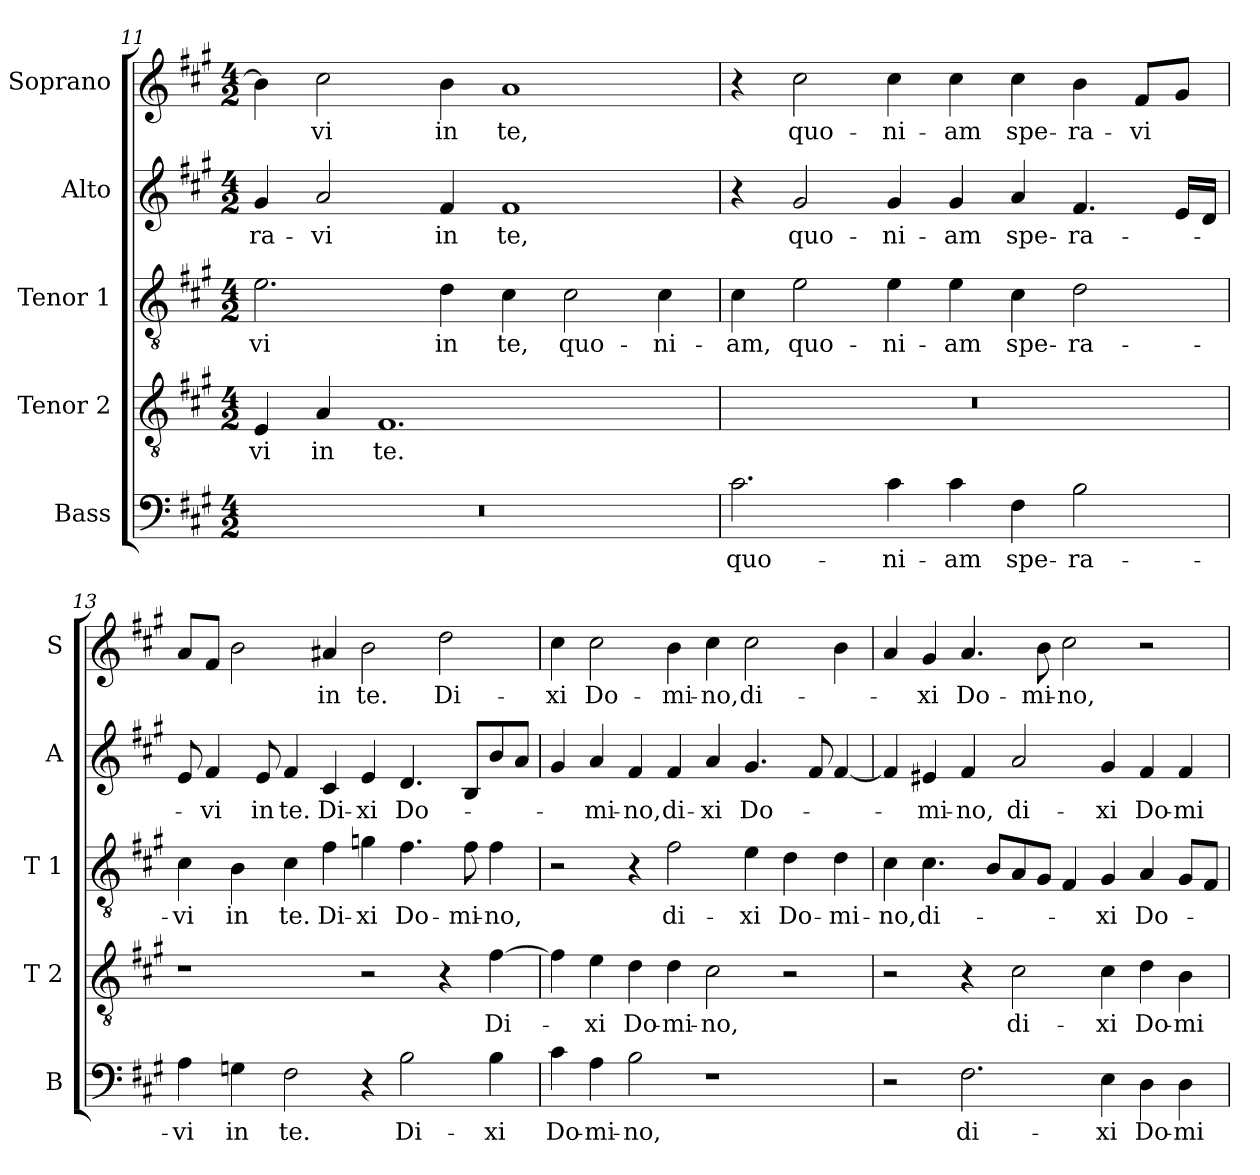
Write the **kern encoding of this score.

**kern	**text	**kern	**text	**kern	**text	**kern	**text	**kern	**text
*part5	*part5	*part4	*part4	*part3	*part3	*part2	*part2	*part1	*part1
*staff5	*staff5	*staff4	*staff4	*staff3	*staff3	*staff2	*staff2	*staff1	*staff1
*I"Bass	*	*I"Tenor 2	*	*I"Tenor 1	*	*I"Alto	*	*I"Soprano	*
*I'B	*	*I'T 2	*	*I'T 1	*	*I'A	*	*I'S	*
*clefF4	*	*clefGv2	*	*clefGv2	*	*clefG2	*	*clefG2	*
*k[f#c#g#]	*	*k[f#c#g#]	*	*k[f#c#g#]	*	*k[f#c#g#]	*	*k[f#c#g#]	*
*A:	*	*A:	*	*A:	*	*A:	*	*A:	*
*M4/2	*	*M4/2	*	*M4/2	*	*M4/2	*	*M4/2	*
=11	=11	=11	=11	=11	=11	=11	=11	=11	=11
!	!	!	!LO:LY:b	!	!LO:LY:b	!	!LO:LY:b	!	!
0r	.	4E/	-vi	2.e\	-vi	4g#/	-ra-	4b\]	.
!	!	!	!LO:LY:b	!	!	!	!LO:LY:b	!	!LO:LY:b
.	.	4A/	in	.	.	2a/	-vi	2cc#\	-vi
!	!	!	!LO:LY:b	!	!	!	!	!	!
.	.	1.F#	te.	.	.	.	.	.	.
!	!	!	!	!	!LO:LY:b	!	!LO:LY:b	!	!LO:LY:b
.	.	.	.	4d\	in	4f#/	in	4b\	in
!	!	!	!	!	!LO:LY:b	!	!LO:LY:b	!	!LO:LY:b
.	.	.	.	4c#\	te,	1f#	te,	1a	te,
!	!	!	!	!	!LO:LY:b	!	!	!	!
.	.	.	.	2c#\	quo-	.	.	.	.
!	!	!	!	!	!LO:LY:b	!	!	!	!
.	.	.	.	4c#\	-ni-	.	.	.	.
=12	=12	=12	=12	=12	=12	=12	=12	=12	=12
!	!LO:LY:b	!	!	!	!LO:LY:b	!	!	!	!
2.c#\	quo-	0r	.	4c#\	-am,	4r	.	4r	.
!	!	!	!	!	!LO:LY:b	!	!LO:LY:b	!	!LO:LY:b
.	.	.	.	2e\	quo-	2g#/	quo-	2cc#\	quo-
!	!LO:LY:b	!	!	!	!LO:LY:b	!	!LO:LY:b	!	!LO:LY:b
4c#\	-ni-	.	.	4e\	-ni-	4g#/	-ni-	4cc#\	-ni-
!	!LO:LY:b	!	!	!	!LO:LY:b	!	!LO:LY:b	!	!LO:LY:b
4c#\	-am	.	.	4e\	-am	4g#/	-am	4cc#\	-am
!	!LO:LY:b	!	!	!	!LO:LY:b	!	!LO:LY:b	!	!LO:LY:b
4F#\	spe-	.	.	4c#\	spe-	4a/	spe-	4cc#\	spe-
!	!LO:LY:b	!	!	!	!LO:LY:b	!	!LO:LY:b	!	!LO:LY:b
2B\	-ra-	.	.	2d\	-ra-	4.f#/	-ra-	4b\	-ra-
!	!	!	!	!	!	!	!	!	!LO:LY:b
.	.	.	.	.	.	.	.	8f#/L	-vi
.	.	.	.	.	.	16e/LL	.	8g#/J	.
.	.	.	.	.	.	16d/JJ	.	.	.
!!LO:LB:g=z
=13	=13	=13	=13	=13	=13	=13	=13	=13	=13
!	!LO:LY:b	!	!	!	!LO:LY:b	!	!	!	!
4A\	-vi	1r	.	4c#\	-vi	8e/	.	8a/L	.
!	!	!	!	!	!	!	!LO:LY:b	!	!
.	.	.	.	.	.	4f#/	-vi	8f#/J	.
!	!LO:LY:b	!	!	!	!LO:LY:b	!	!	!	!
4Gn\	in	.	.	4B\	in	.	.	2b\	.
!	!	!	!	!	!	!	!LO:LY:b	!	!
.	.	.	.	.	.	8e/	in	.	.
!	!LO:LY:b	!	!	!	!LO:LY:b	!	!LO:LY:b	!	!
2F#\	te.	.	.	4c#\	te.	4f#/	te.	.	.
!	!	!	!	!	!LO:LY:b	!	!LO:LY:b	!	!LO:LY:b
.	.	.	.	4f#\	Di-	4c#/	Di-	4a#X/	in
!	!	!	!	!	!LO:LY:b	!	!LO:LY:b	!	!LO:LY:b
4r	.	2r	.	4gn\	-xi	4e/	-xi	2b\	te.
!	!LO:LY:b	!	!	!	!LO:LY:b	!	!LO:LY:b	!	!
2B\	Di-	.	.	4.f#\	Do-	4.d/	Do-	.	.
!	!	!	!	!	!	!	!	!	!LO:LY:b
.	.	4r	.	.	.	.	.	2dd\	Di-
!	!	!	!	!	!LO:LY:b	!	!	!	!
.	.	.	.	8f#\	-mi-	8B/L	.	.	.
!	!LO:LY:b	!	!LO:LY:b	!	!LO:LY:b	!	!	!	!
4B\	-xi	[4f#\	Di-	4f#\	-no,	8b/	.	.	.
.	.	.	.	.	.	8a/J	.	.	.
=14	=14	=14	=14	=14	=14	=14	=14	=14	=14
!	!LO:LY:b	!	!	!	!	!	!	!	!LO:LY:b
4c#\	Do-	4f#\]	.	2r	.	4g#/	.	4cc#\	-xi
!	!LO:LY:b	!	!LO:LY:b	!	!	!	!LO:LY:b	!	!LO:LY:b
4A\	-mi-	4e\	-xi	.	.	4a/	-mi-	2cc#\	Do-
!	!LO:LY:b	!	!LO:LY:b	!	!	!	!LO:LY:b	!	!
2B\	-no,	4d\	Do-	4r	.	4f#/	-no,	.	.
!	!	!	!LO:LY:b	!	!LO:LY:b	!	!LO:LY:b	!	!LO:LY:b
.	.	4d\	-mi-	2f#\	di-	4f#/	di-	4b\	-mi-
!	!	!	!LO:LY:b	!	!	!	!LO:LY:b	!	!LO:LY:b
1r	.	2c#\	-no,	.	.	4a/	-xi	4cc#\	-no,
!	!	!	!	!	!LO:LY:b	!	!LO:LY:b	!	!LO:LY:b
.	.	.	.	4e\	-xi	4.g#/	Do-	2cc#\	di-
!	!	!	!	!	!LO:LY:b	!	!	!	!
.	.	2r	.	4d\	Do-	.	.	.	.
.	.	.	.	.	.	8f#/	.	.	.
!	!	!	!	!	!LO:LY:b	!	!	!	!
.	.	.	.	4d\	-mi-	[4f#/	.	4b\	.
=15	=15	=15	=15	=15	=15	=15	=15	=15	=15
!	!	!	!	!	!LO:LY:b	!	!	!	!
2r	.	2r	.	4c#\	-no,	4f#/]	.	4a/	.
!	!	!	!	!	!LO:LY:b	!	!LO:LY:b	!	!LO:LY:b
.	.	.	.	4.c#\	di-	4e#X/	-mi-	4g#/	-xi
!	!LO:LY:b	!	!	!	!	!	!LO:LY:b	!	!LO:LY:b
2.F#\	di-	4r	.	.	.	4f#/	-no,	4.a/	Do-
.	.	.	.	8B/L	.	.	.	.	.
!	!	!	!LO:LY:b	!	!	!	!LO:LY:b	!	!
.	.	2c#\	di-	8A/	.	2a/	di-	.	.
!	!	!	!	!	!	!	!	!	!LO:LY:b
.	.	.	.	8G#/J	.	.	.	8b\	-mi-
!	!	!	!	!	!	!	!	!	!LO:LY:b
.	.	.	.	4F#/	.	.	.	2cc#\	-no,
!	!LO:LY:b	!	!LO:LY:b	!	!LO:LY:b	!	!LO:LY:b	!	!
4E\	-xi	4c#\	-xi	4G#/	-xi	4g#/	-xi	.	.
!	!LO:LY:b	!	!LO:LY:b	!	!LO:LY:b	!	!LO:LY:b	!	!
4D\	Do-	4d\	Do-	4A/	Do-	4f#/	Do-	2r	.
!	!LO:LY:b	!	!LO:LY:b	!	!	!	!LO:LY:b	!	!
4D\	-mi-	4B\	-mi-	8G#/L	.	4f#/	-mi-	.	.
.	.	.	.	8F#/J	.	.	.	.	.
=	=	=	=	=	=	=	=	=	=
*-	*-	*-	*-	*-	*-	*-	*-	*-	*-
